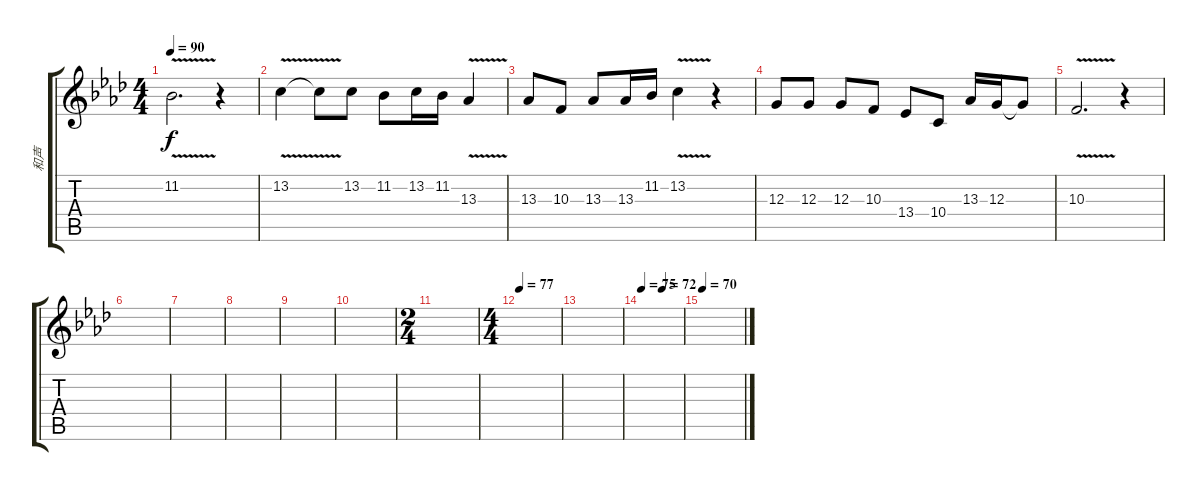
\track ("和声" "和声") {instrument trumpet}
\staff {score tabs}
\tuning (E4 B3 G3 D3 A2 E2) {hide}
\ts (4 4)
\tempo 90
\clef g2
\ks ab
11.2{v}.2{d dy f} r.4 |
13.2{v}.4 13.2{t}.8 13.2.8 11.2.8 13.2.16 11.2.16 13.3{v}.4 |
13.3.8 10.3.8 13.3.8 13.3.16 11.2.16 13.2{v}.4 r.4 |
12.3.8 12.3.8 12.3.8 10.3.8 13.4.8 10.4.8 13.3.16 12.3.16 12.3{t}.8 |
10.3{v}.2{d} r.4 |
|
|
|
|
|
\ts (2 4)
|
\ts (4 4)
\tempo 77
|
|
\tempo 75
\tempo (72 0.5)
|
\tempo 70
